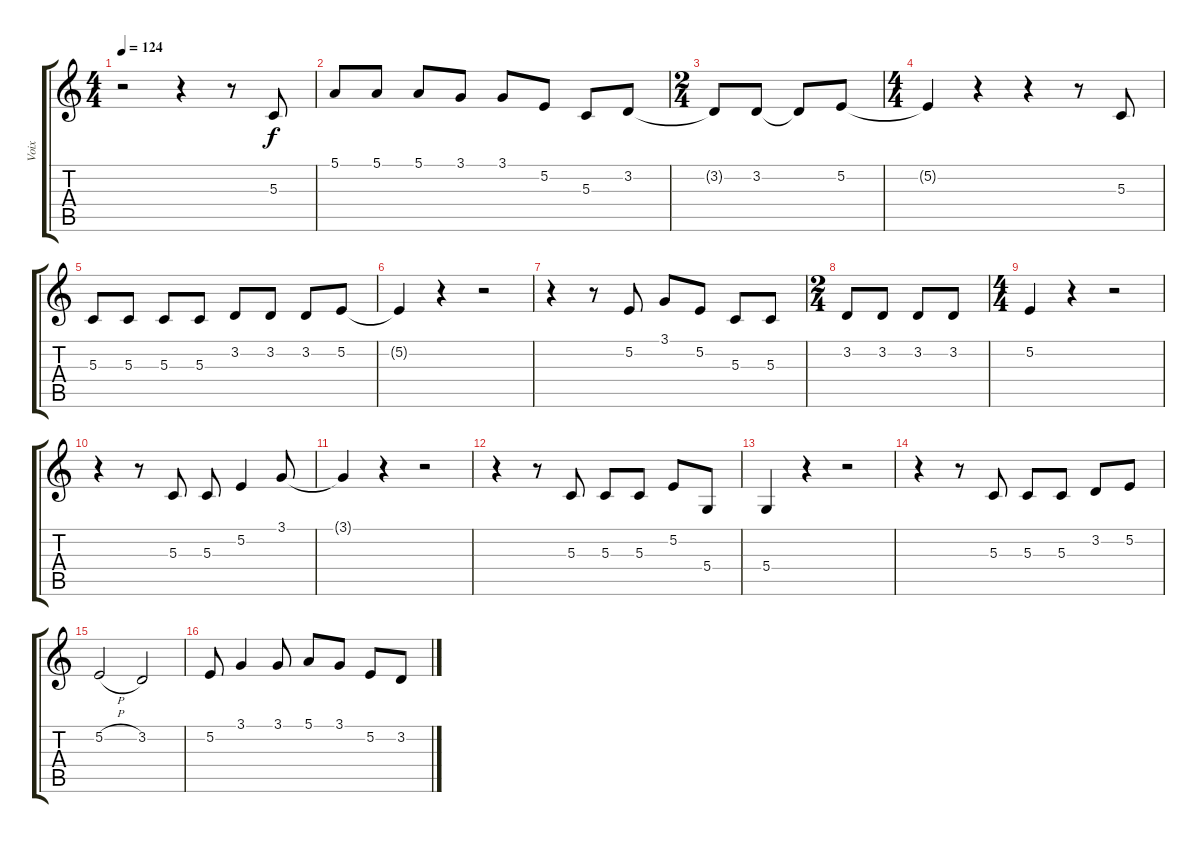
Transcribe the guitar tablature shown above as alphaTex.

\track ("Voix" "Voix") {instrument tangoaccordion}
\staff {score tabs}
\tuning (E4 B3 G3 D3 A2 E2) {hide}
\ts (4 4)
\tempo 124
\clef g2
\ks c
r.2{dy f instrument tangoaccordion} r.4 r.8 5.3.8 |
5.1.8 5.1.8 5.1.8 3.1.8 3.1.8 5.2.8 5.3.8 3.2.8 |
\ts (2 4)
3.2{t}.8 3.2.8 3.2{t}.8 5.2.8 |
\ts (4 4)
5.2{t}.4 r.4 r.4 r.8 5.3.8 |
5.3.8 5.3.8 5.3.8 5.3.8 3.2.8 3.2.8 3.2.8 5.2.8 |
5.2{t}.4 r.4 r.2 |
r.4 r.8 5.2.8 3.1.8 5.2.8 5.3.8 5.3.8 |
\ts (2 4)
3.2.8 3.2.8 3.2.8 3.2.8 |
\ts (4 4)
5.2.4 r.4 r.2 |
r.4 r.8 5.3.8 5.3.8 5.2.4 3.1.8 |
3.1{t}.4 r.4 r.2 |
r.4 r.8 5.3.8 5.3.8 5.3.8 5.2.8 5.4.8 |
5.4.4 r.4 r.2 |
r.4 r.8 5.3.8 5.3.8 5.3.8 3.2.8 5.2.8 |
5.2{h}.2 3.2.2 |
5.2.8 3.1.4 3.1.8 5.1.8 3.1.8 5.2.8 3.2.8
